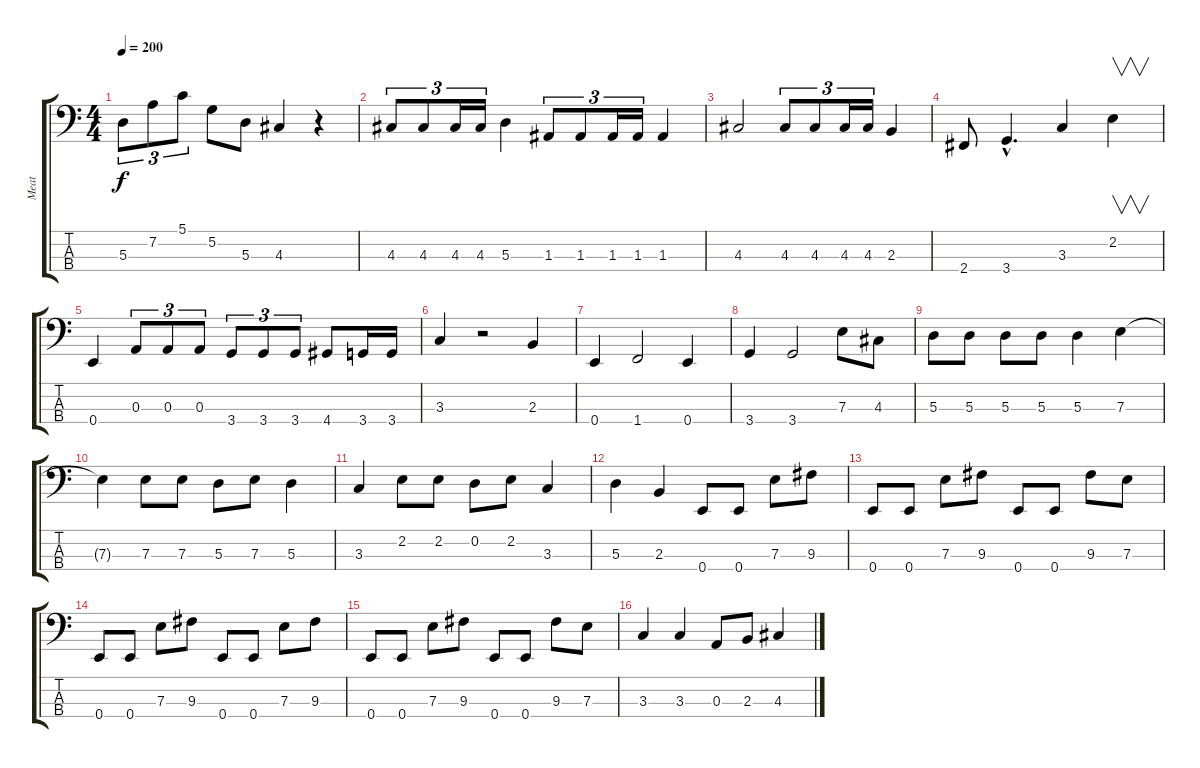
\track ("Meat" "Meat") {instrument electricbasspick}
\staff {score tabs}
\tuning (G2 D2 A1 E1) {hide}
\ts (4 4)
\tempo 200
\clef f4
\ks c
5.3.8{tu (3 2) dy f} 7.2.8{tu (3 2)} 5.1.8{tu (3 2)} 5.2.8 5.3.8 4.3.4 r.4 |
4.3.8{tu (3 2)} 4.3.8{tu (3 2)} 4.3.16{tu (3 2)} 4.3.16{tu (3 2)} 5.3.4 1.3.8{tu (3 2)} 1.3.8{tu (3 2)} 1.3.16{tu (3 2)} 1.3.16{tu (3 2)} 1.3.4 |
4.3.2 4.3.8{tu (3 2)} 4.3.8{tu (3 2)} 4.3.16{tu (3 2)} 4.3.16{tu (3 2)} 2.3.4 |
2.4.8 3.4{hac}.4{d} 3.3.4 2.2.4{v} |
0.4.4 0.3.8{tu (3 2)} 0.3.8{tu (3 2)} 0.3.8{tu (3 2)} 3.4.8{tu (3 2)} 3.4.8{tu (3 2)} 3.4.8{tu (3 2)} 4.4.8 3.4.16 3.4.16 |
3.3.4 r.2 2.3.4 |
0.4.4 1.4.2 0.4.4 |
3.4.4 3.4.2 7.3.8 4.3.8 |
5.3.8 5.3.8 5.3.8 5.3.8 5.3.4 7.3.4 |
7.3{t}.4 7.3.8 7.3.8 5.3.8 7.3.8 5.3.4 |
3.3.4 2.2.8 2.2.8 0.2.8 2.2.8 3.3.4 |
5.3.4 2.3.4 0.4.8 0.4.8 7.3.8 9.3.8 |
0.4.8 0.4.8 7.3.8 9.3.8 0.4.8 0.4.8 9.3.8 7.3.8 |
0.4.8 0.4.8 7.3.8 9.3.8 0.4.8 0.4.8 7.3.8 9.3.8 |
0.4.8 0.4.8 7.3.8 9.3.8 0.4.8 0.4.8 9.3.8 7.3.8 |
3.3.4 3.3.4 0.3.8 2.3.8 4.3.4
